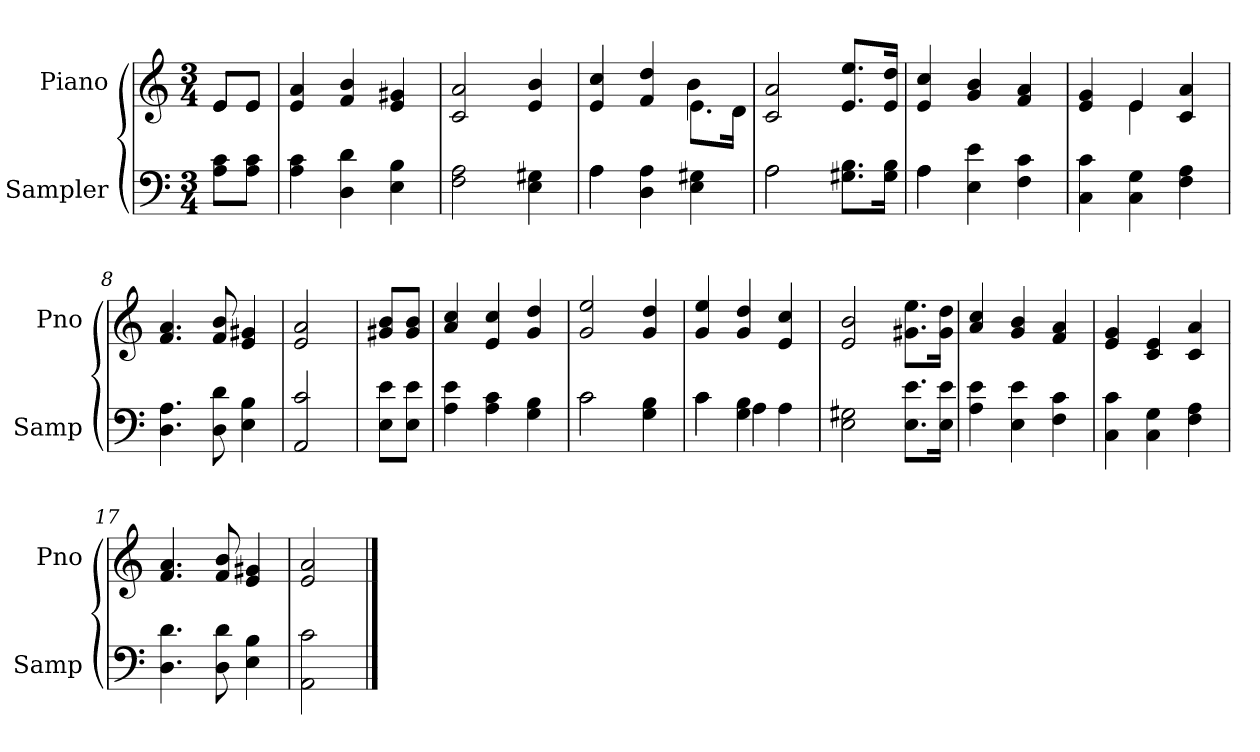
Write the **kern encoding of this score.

**kern	**kern
*part2	*part1
*staff2	*staff1
*I"Sampler	*I"Piano
*I'Samp	*I'Pno
*clefF4	*clefG2
*M3/4	*M3/4
=1	=1
*	*^
8A\ 8c\L	8e/L	8e/L
8A\ 8c\J	8e/J	8e/J
*	*v	*v
=2	=2
4A\ 4c\	4e/ 4a/
4D\ 4d\	4f/ 4b/
4E\ 4B\	4e/ 4g#X/
=3	=3
2F\ 2A\	2c 2a
4E\ 4G#X\	4e/ 4b/
=4	=4
*^	*^
4A\	4A	4e/ 4cc/	2ryy
4D\ 4A\	2ryy	4f/ 4dd/	.
4E\ 4G#X\	.	8.e\L	4b
.	.	16d\Jk	.
*	*	*v	*v
=5	=5	=5
2A\	2A	2c 2a
8.G#X\ 8.B\L	4ryy	8.e/ 8.ee/L
16G#\ 16B\Jk	.	16e/ 16dd/Jk
=6	=6	=6
4A\	4A	4e/ 4cc/
4E\ 4e\	2ryy	4g/ 4b/
4F\ 4c\	.	4f/ 4a/
*v	*v	*
=7	=7
*	*^
4C\ 4c\	4e/ 4g/	4ryy
4C\ 4G\	4e/	4e
4F\ 4A\	4c/ 4a/	4ryy
*	*v	*v
=8	=8
4.D\ 4.A\	4.f/ 4.a/
8D\ 8d\	8f/ 8b/
4E\ 4B\	4e/ 4g#X/
=9	=9
2AA/ 2c/	2e/ 2a/
=10	=10
8E\ 8e\L	8g#X/ 8b/L
8E\ 8e\J	8g#/ 8b/J
=11	=11
4A\ 4e\	4a/ 4cc/
4A\ 4c\	4e/ 4cc/
4G\ 4B\	4g/ 4dd/
=12	=12
*^	*
2c\	2c	2g/ 2ee/
4G\ 4B\	4ryy	4g/ 4dd/
=13	=13	=13
4c\	4c	4g/ 4ee/
4G\ 4B\	4A	4g/ 4dd/
4A\	4ryy	4e/ 4cc/
*v	*v	*
=14	=14
2E 2G#X	2e/ 2b/
8.E\ 8.e\L	8.g#X\ 8.ee\L
16E\ 16e\Jk	16g#\ 16dd\Jk
=15	=15
4A\ 4e\	4a/ 4cc/
4E\ 4e\	4g/ 4b/
4F\ 4c\	4f/ 4a/
=16	=16
4C\ 4c\	4e/ 4g/
4C\ 4G\	4c/ 4e/
4F\ 4A\	4c/ 4a/
=17	=17
4.D\ 4.d\	4.f 4.a
8D\ 8d\	8f/ 8b/
4E\ 4B\	4e/ 4g#X/
=18	=18
2AA 2c	2e 2a
==	==
*-	*-
